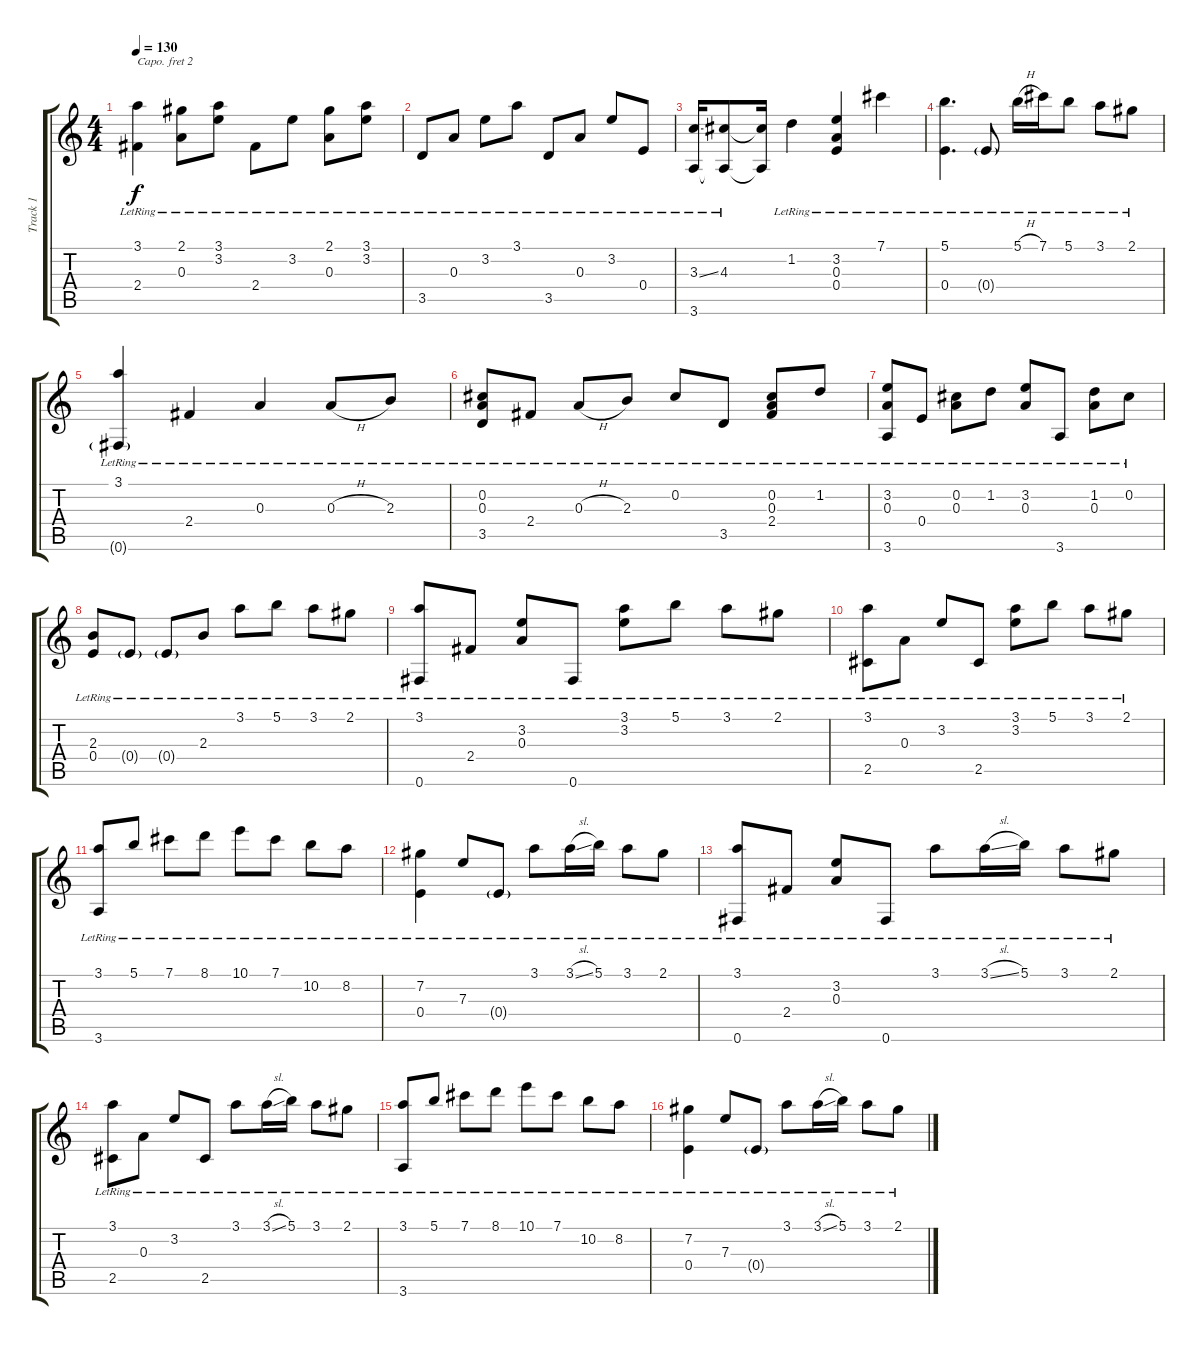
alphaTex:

\track ("Track 1" "Track 1") {instrument acousticguitarsteel}
\staff {score tabs}
\capo 2
\tuning (E4 B3 G3 D3 A2 E2) {hide}
\ts (4 4)
\tempo 130
\clef g2
\ks c
(3.1{lr} 2.4{lr}).4{dy f} (2.1{lr} 0.3{lr}).8 (3.1{lr} 3.2{lr}).8 2.4{lr}.8 3.2{lr}.8 (2.1{lr} 0.3{lr}).8 (3.1{lr} 3.2{lr}).8 |
3.5{lr}.8 0.3{lr}.8 3.2{lr}.8 3.1{lr}.8 3.5{lr}.8 0.3{lr}.8 3.2{lr}.8 0.4{lr}.8 |
(3.3{ss lr} 3.6{lr}).16 (4.3{lr} 3.6{t}).8 (4.3{t} 3.6{t}).16 1.2{lr}.4 (3.2{lr} 0.3{lr} 0.4{lr}).4 7.1{lr}.4 |
(5.1{lr} 0.4{lr}).4{d} 0.4{g lr}.8 5.1{h lr}.16 7.1{lr}.16 5.1{lr}.8 3.1{lr}.8 2.1{lr}.8 |
(3.1{lr} 0.6{g lr}).4 2.4{lr}.4 0.3{lr}.4 0.3{h lr}.8 2.3{lr}.8 |
(0.2{lr} 0.3{lr} 3.5{lr}).8 2.4{lr}.8 0.3{h lr}.8 2.3{lr}.8 0.2{lr}.8 3.5{lr}.8 (0.2{lr} 0.3{lr} 2.4{lr}).8 1.2{lr}.8 |
(3.2{lr} 0.3{lr} 3.6{lr}).8 0.4{lr}.8 (0.2{lr} 0.3{lr}).8 1.2{lr}.8 (3.2{lr} 0.3{lr}).8 3.6{lr}.8 (1.2{lr} 0.3{lr}).8 0.2{lr}.8 |
(2.3{lr} 0.4{lr}).8 0.4{g lr}.8 0.4{g lr}.8 2.3{lr}.8 3.1{lr}.8 5.1{lr}.8 3.1{lr}.8 2.1{lr}.8 |
(3.1{lr} 0.6{lr}).8 2.4{lr}.8 (3.2{lr} 0.3{lr}).8 0.6{lr}.8 (3.1{lr} 3.2{lr}).8 5.1{lr}.8 3.1{lr}.8 2.1{lr}.8 |
(3.1{lr} 2.5{lr}).8 0.3{lr}.8 3.2{lr}.8 2.5{lr}.8 (3.1{lr} 3.2{lr}).8 5.1{lr}.8 3.1{lr}.8 2.1{lr}.8 |
(3.1{lr} 3.6{lr}).8 5.1{lr}.8 7.1{lr}.8 8.1{lr}.8 10.1{lr}.8 7.1{lr}.8 10.2{lr}.8 8.2{lr}.8 |
(7.2{lr} 0.4{lr}).4 7.3{lr}.8 0.4{g lr}.8 3.1{lr}.8 3.1{sl lr}.16 5.1{lr}.16 3.1{lr}.8 2.1{lr}.8 |
(3.1{lr} 0.6{lr}).8 2.4{lr}.8 (3.2{lr} 0.3{lr}).8 0.6{lr}.8 3.1{lr}.8 3.1{sl lr}.16 5.1{lr}.16 3.1{lr}.8 2.1{lr}.8 |
(3.1{lr} 2.5{lr}).8 0.3{lr}.8 3.2{lr}.8 2.5{lr}.8 3.1{lr}.8 3.1{sl lr}.16 5.1{lr}.16 3.1{lr}.8 2.1{lr}.8 |
(3.1{lr} 3.6{lr}).8 5.1{lr}.8 7.1{lr}.8 8.1{lr}.8 10.1{lr}.8 7.1{lr}.8 10.2{lr}.8 8.2{lr}.8 |
(7.2{lr} 0.4{lr}).4 7.3{lr}.8 0.4{g lr}.8 3.1{lr}.8 3.1{sl lr}.16 5.1{lr}.16 3.1{lr}.8 2.1{lr}.8
